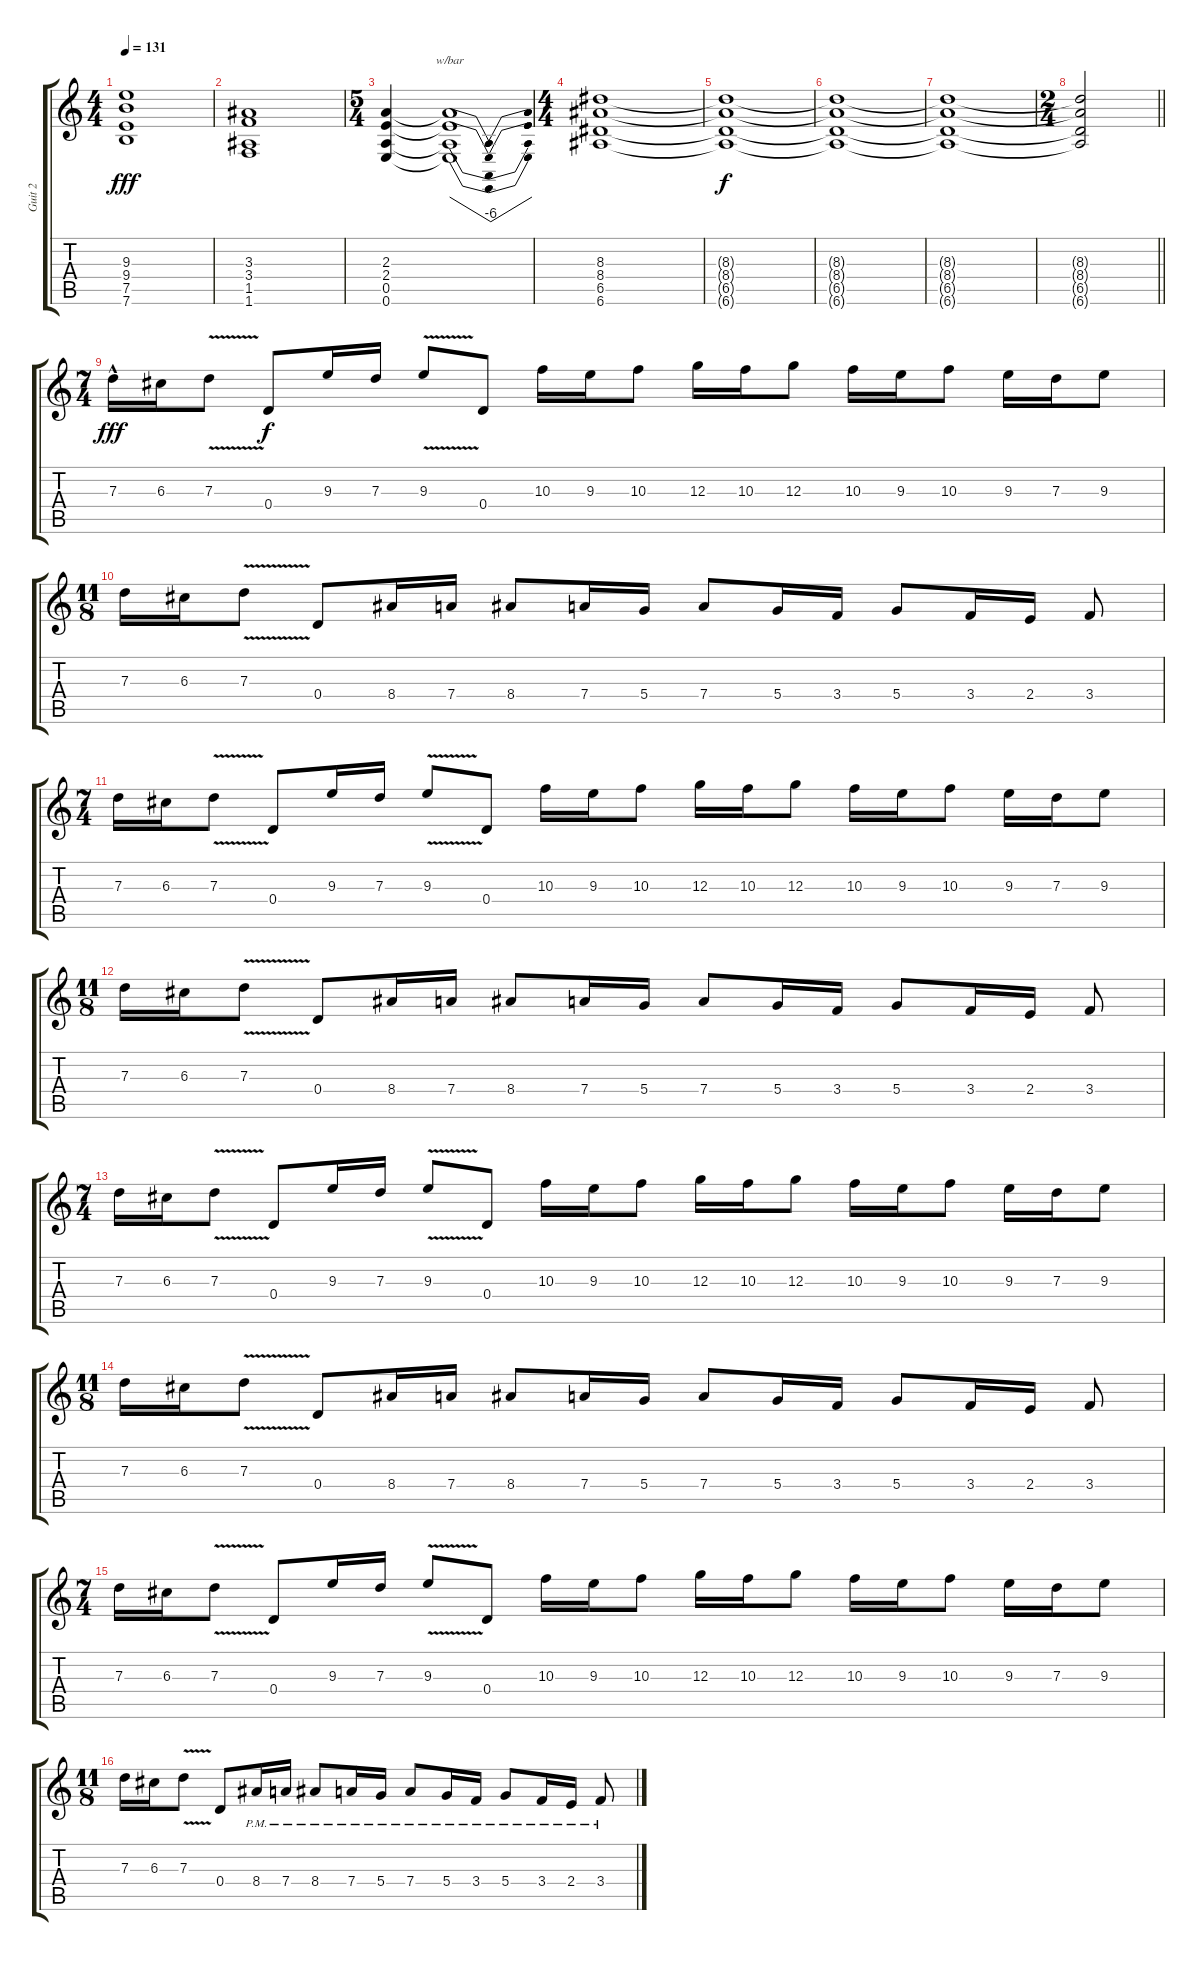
\track ("Guit 2" "Guit 2") {instrument distortionguitar}
\staff {score tabs}
\tuning (E4 B3 G3 D3 A2 E2) {hide}
\ts (4 4)
\tempo 131
\clef g2
\ks c
(9.3 9.4 7.5 7.6).1{dy fff instrument distortionguitar} |
(3.3 3.4 1.5 1.6).1 |
\ts (5 4)
(2.3 2.4 0.5 0.6).4 (2.3{t} 2.4{t} 0.5{t} 0.6{t}).1{tbe (dip default 0 0 14 -24 60 0)} |
\ts (4 4)
(8.3 8.4 6.5 6.6).1 |
(8.3{t} 8.4{t} 6.5{t} 6.6{t}).1{dy f} |
(8.3{t} 8.4{t} 6.5{t} 6.6{t}).1 |
(8.3{t} 8.4{t} 6.5{t} 6.6{t}).1 |
\ts (2 4)
\barLineRight lightlight
(8.3{t} 8.4{t} 6.5{t} 6.6{t}).2 |
\ts (7 4)
7.3{hac}.16{dy fff} 6.3.16 7.3{v}.8 0.4.8{dy f} 9.3.16 7.3.16 9.3{v}.8 0.4.8 10.3.16 9.3.16 10.3.8 12.3.16 10.3.16 12.3.8 10.3.16 9.3.16 10.3.8 9.3.16 7.3.16 9.3.8 |
\ts (11 8)
7.3.16 6.3.16 7.3{v}.8 0.4.8 8.4.16 7.4.16 8.4.8 7.4.16 5.4.16 7.4.8 5.4.16 3.4.16 5.4.8 3.4.16 2.4.16 3.4.8 |
\ts (7 4)
7.3.16 6.3.16 7.3{v}.8 0.4.8 9.3.16 7.3.16 9.3{v}.8 0.4.8 10.3.16 9.3.16 10.3.8 12.3.16 10.3.16 12.3.8 10.3.16 9.3.16 10.3.8 9.3.16 7.3.16 9.3.8 |
\ts (11 8)
7.3.16 6.3.16 7.3{v}.8 0.4.8 8.4.16 7.4.16 8.4.8 7.4.16 5.4.16 7.4.8 5.4.16 3.4.16 5.4.8 3.4.16 2.4.16 3.4.8 |
\ts (7 4)
7.3.16 6.3.16 7.3{v}.8 0.4.8 9.3.16 7.3.16 9.3{v}.8 0.4.8 10.3.16 9.3.16 10.3.8 12.3.16 10.3.16 12.3.8 10.3.16 9.3.16 10.3.8 9.3.16 7.3.16 9.3.8 |
\ts (11 8)
7.3.16 6.3.16 7.3{v}.8 0.4.8 8.4.16 7.4.16 8.4.8 7.4.16 5.4.16 7.4.8 5.4.16 3.4.16 5.4.8 3.4.16 2.4.16 3.4.8 |
\ts (7 4)
7.3.16 6.3.16 7.3{v}.8 0.4.8 9.3.16 7.3.16 9.3{v}.8 0.4.8 10.3.16 9.3.16 10.3.8 12.3.16 10.3.16 12.3.8 10.3.16 9.3.16 10.3.8 9.3.16 7.3.16 9.3.8 |
\ts (11 8)
7.3.16 6.3.16 7.3{v}.8 0.4.8 8.4{pm}.16 7.4{pm}.16 8.4{pm}.8 7.4{pm}.16 5.4{pm}.16 7.4{pm}.8 5.4{pm}.16 3.4{pm}.16 5.4{pm}.8 3.4{pm}.16 2.4{pm}.16 3.4{pm}.8
